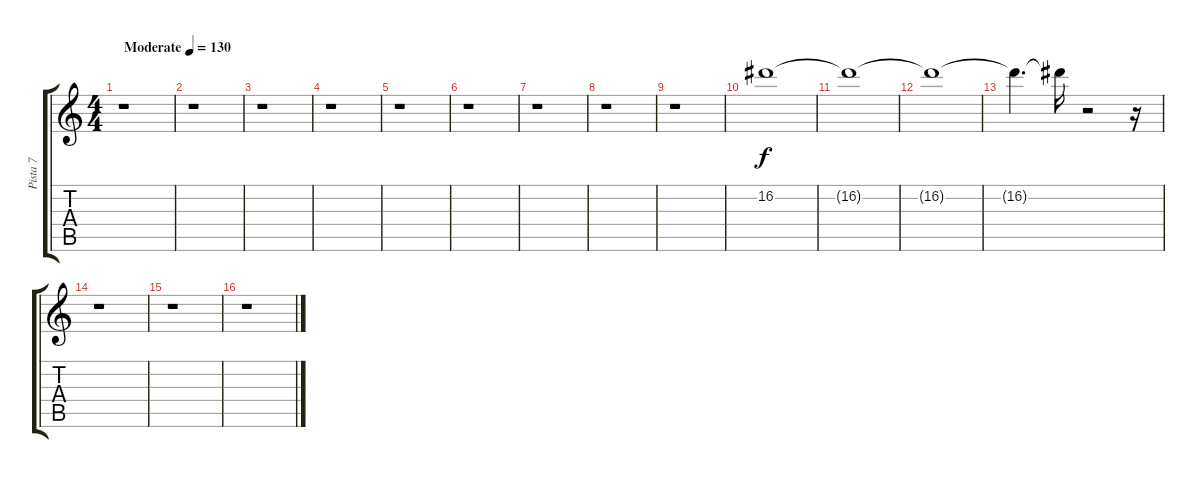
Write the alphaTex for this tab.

\track ("Pista 7" "Pista 7") {instrument overdrivenguitar}
\staff {score tabs}
\tuning (E4 B3 G3 D3 A2 E2) {hide}
\ts (4 4)
\tempo (130 "Moderate")
\clef g2
\ks c
r.1{dy f instrument overdrivenguitar} |
r.1 |
r.1 |
r.1 |
r.1 |
r.1 |
r.1 |
r.1 |
r.1 |
16.2.1 |
16.2{t}.1 |
16.2{t}.1 |
16.2{t}.4{d} 16.2{t}.16 r.2 r.16 |
r.1 |
r.1 |
r.1
